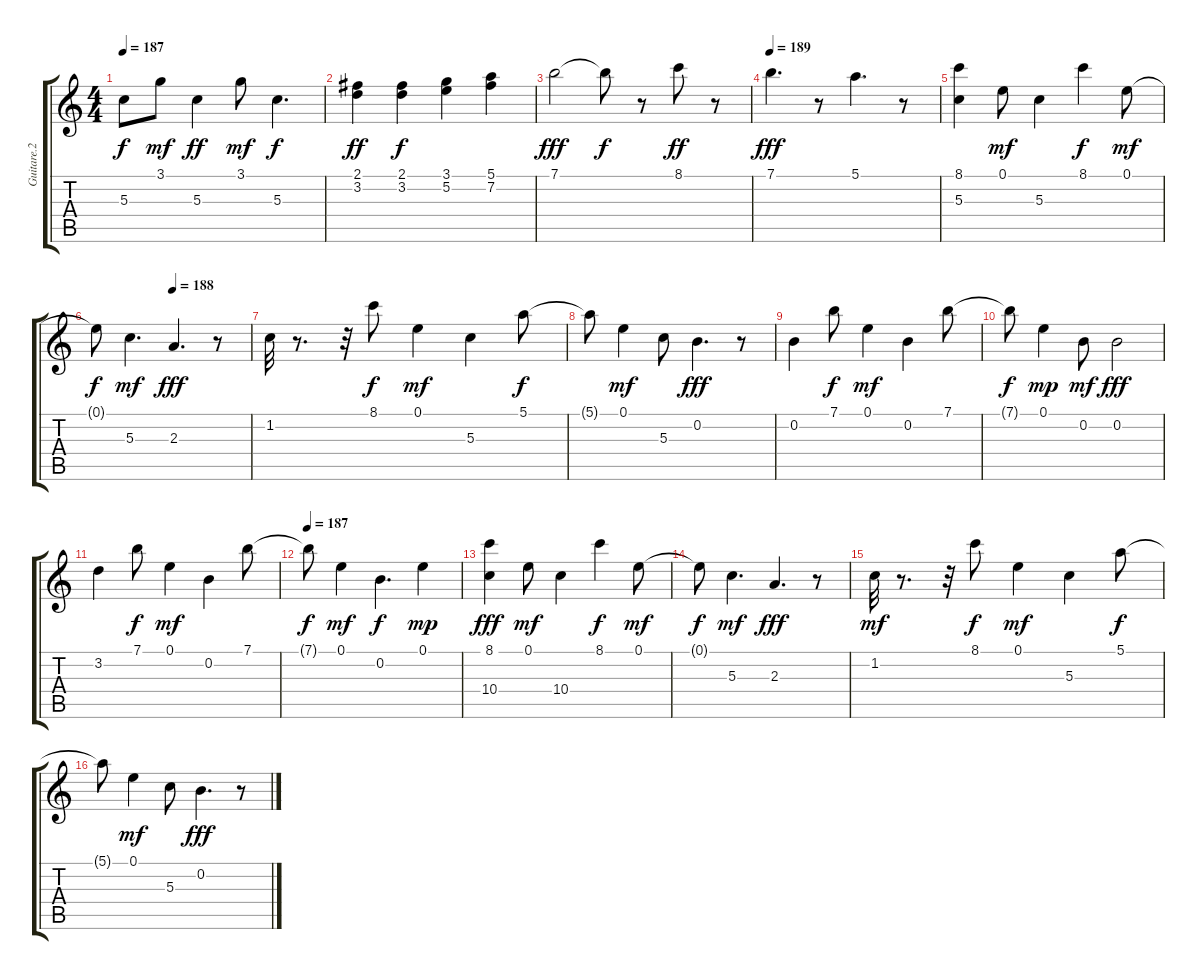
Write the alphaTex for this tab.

\track ("Guitare.2           " "Guitare.2 ") {instrument acousticguitarnylon}
\staff {score tabs}
\tuning (E4 B3 G3 D3 A2 E2) {hide}
\ts (4 4)
\tempo 187
\clef g2
\ks c
5.3{t}.8{dy f} 3.1.8{dy mf} 5.3.4{dy ff} 3.1.8{dy mf} 5.3.4{d dy f} |
(2.1 3.2).4{dy ff} (2.1 3.2).4{dy f} (3.1 5.2).4 (5.1 7.2).4 |
7.1.2{dy fff} 7.1{t}.8{dy f} r.8 8.1.8{dy ff} r.8 |
\tempo 189
7.1.4{d dy fff} r.8 5.1.4{d} r.8 |
(8.1 5.3).4 0.1.8{dy mf} 5.3.4 8.1.4{dy f} 0.1.8{dy mf} |
\tempo (188 0.5)
0.1{t}.8{dy f} 5.3.4{d dy mf} 2.3.4{d dy fff} r.8 |
1.2.32 r.8{d} r.32 8.1.8{dy f} 0.1.4{dy mf} 5.3.4 5.1.8{dy f} |
5.1{t}.8 0.1.4{dy mf} 5.3.8 0.2.4{d dy fff} r.8 |
0.2.4 7.1.8{dy f} 0.1.4{dy mf} 0.2.4 7.1.8 |
7.1{t}.8{dy f} 0.1.4{dy mp} 0.2.8{dy mf} 0.2.2{dy fff} |
3.2.4 7.1.8{dy f} 0.1.4{dy mf} 0.2.4 7.1.8 |
\tempo 187
7.1{t}.8{dy f} 0.1.4{dy mf} 0.2.4{d dy f} 0.1.4{dy mp} |
(8.1 10.4).4{dy fff} 0.1.8{dy mf} 10.4.4 8.1.4{dy f} 0.1.8{dy mf} |
0.1{t}.8{dy f} 5.3.4{d dy mf} 2.3.4{d dy fff} r.8 |
1.2.32{dy mf} r.8{d} r.32 8.1.8{dy f} 0.1.4{dy mf} 5.3.4 5.1.8{dy f} |
5.1{t}.8 0.1.4{dy mf} 5.3.8 0.2.4{d dy fff} r.8
